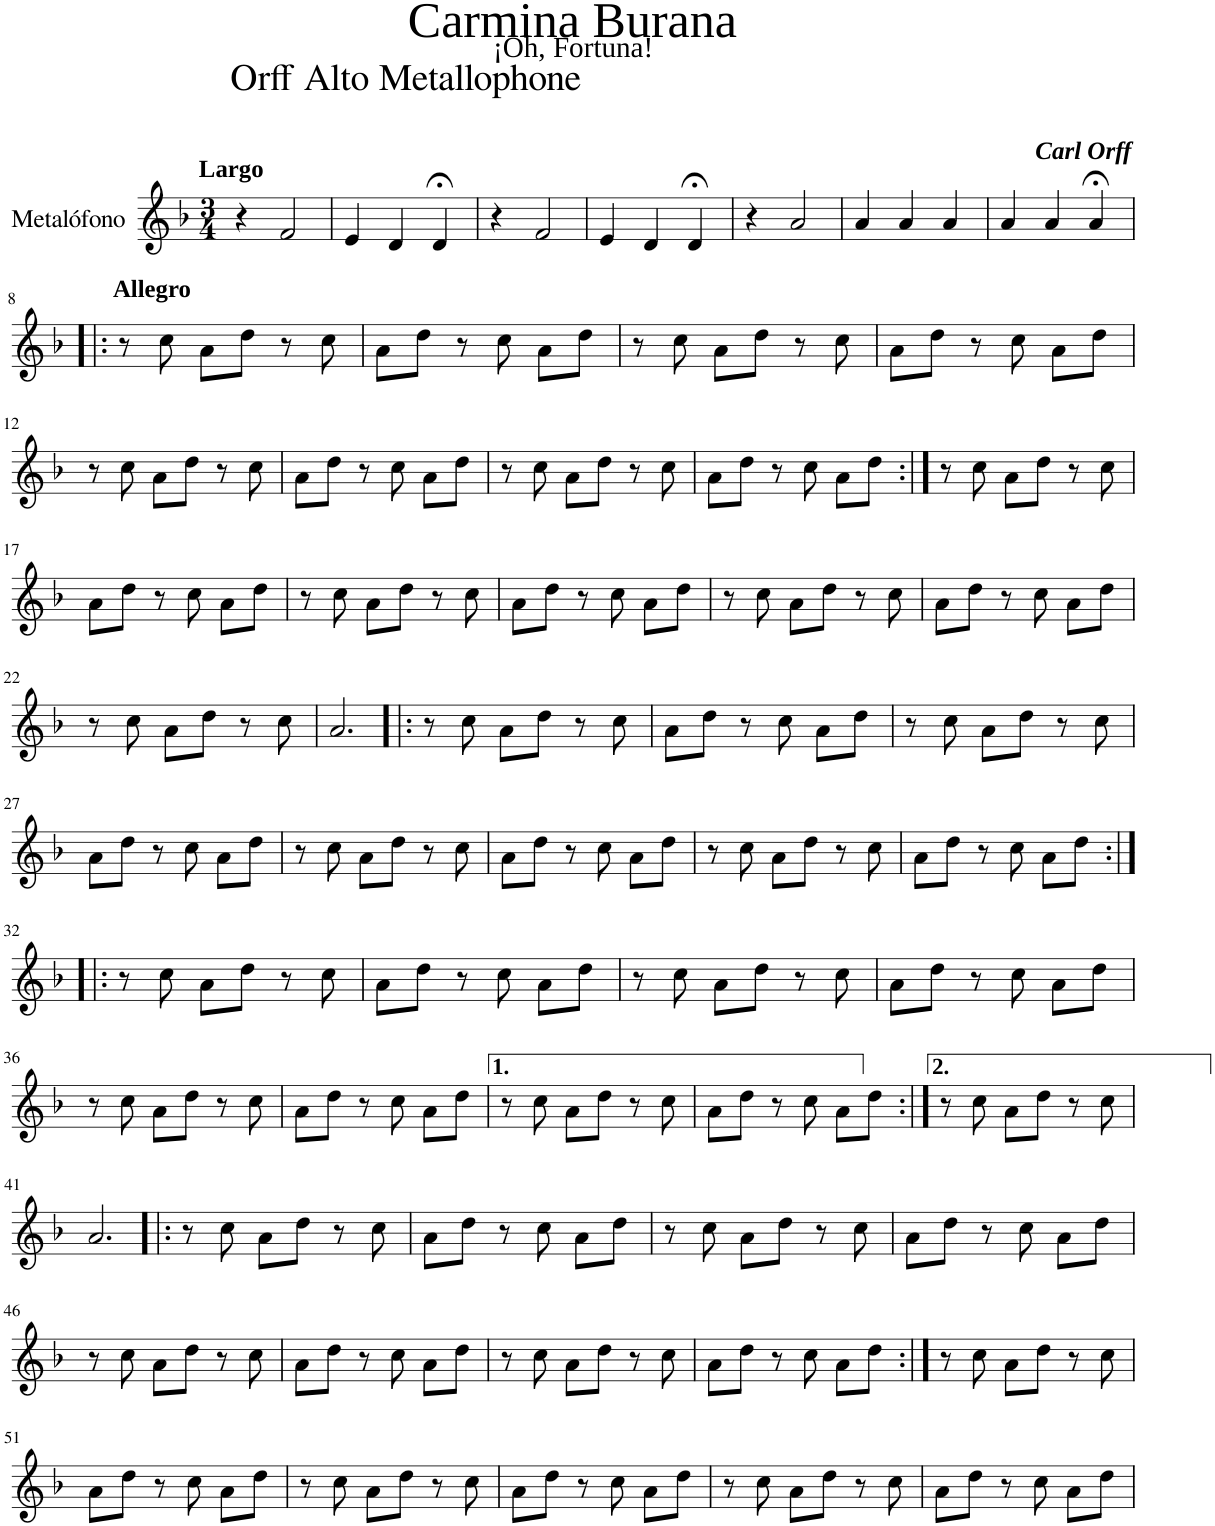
**kern
*part1
*staff1
*I"Metalófono
*clefG2
*k[b-]
*M3/4
=1
!LO:TX:a:B:t=Largo
4r
2f/
=2
4e/
4d/
4d;</
=3
4r
2f/
=4
4e/
4d/
4d;</
=5
4r
2a/
=6
4a/
4a/
4a/
=7
4a/
4a/
4a;</
!!LO:LB:g=z
=8!|:
!LO:TX:a:B:t=Allegro
8r
8cc\
8a\L
8dd\J
8r
8cc\
=9
8a\L
8dd\J
8r
8cc\
8a\L
8dd\J
=10
8r
8cc\
8a\L
8dd\J
8r
8cc\
=11
8a\L
8dd\J
8r
8cc\
8a\L
8dd\J
!!LO:LB:g=z
=12
8r
8cc\
8a\L
8dd\J
8r
8cc\
=13
8a\L
8dd\J
8r
8cc\
8a\L
8dd\J
=14
8r
8cc\
8a\L
8dd\J
8r
8cc\
=15
8a\L
8dd\J
8r
8cc\
8a\L
8dd\J
=16:|!
8r
8cc\
8a\L
8dd\J
8r
8cc\
!!LO:LB:g=z
=17
8a\L
8dd\J
8r
8cc\
8a\L
8dd\J
=18
8r
8cc\
8a\L
8dd\J
8r
8cc\
=19
8a\L
8dd\J
8r
8cc\
8a\L
8dd\J
=20
8r
8cc\
8a\L
8dd\J
8r
8cc\
=21
8a\L
8dd\J
8r
8cc\
8a\L
8dd\J
!!LO:LB:g=z
=22
8r
8cc\
8a\L
8dd\J
8r
8cc\
=23
2.a/
=24!|:
8r
8cc\
8a\L
8dd\J
8r
8cc\
=25
8a\L
8dd\J
8r
8cc\
8a\L
8dd\J
=26
8r
8cc\
8a\L
8dd\J
8r
8cc\
!!LO:LB:g=z
=27
8a\L
8dd\J
8r
8cc\
8a\L
8dd\J
=28
8r
8cc\
8a\L
8dd\J
8r
8cc\
=29
8a\L
8dd\J
8r
8cc\
8a\L
8dd\J
=30
8r
8cc\
8a\L
8dd\J
8r
8cc\
=31
8a\L
8dd\J
8r
8cc\
8a\L
8dd\J
!!LO:LB:g=z
=32:|!|:
8r
8cc\
8a\L
8dd\J
8r
8cc\
=33
8a\L
8dd\J
8r
8cc\
8a\L
8dd\J
=34
8r
8cc\
8a\L
8dd\J
8r
8cc\
=35
8a\L
8dd\J
8r
8cc\
8a\L
8dd\J
!!LO:LB:g=z
=36
8r
8cc\
8a\L
8dd\J
8r
8cc\
=37
8a\L
8dd\J
8r
8cc\
8a\L
8dd\J
=38
8r
8cc\
8a\L
8dd\J
8r
8cc\
=39
8a\L
8dd\J
8r
8cc\
8a\L
8dd\J
=40:|!
8r
8cc\
8a\L
8dd\J
8r
8cc\
!!LO:LB:g=z
=41
2.a/
=42!|:
8r
8cc\
8a\L
8dd\J
8r
8cc\
=43
8a\L
8dd\J
8r
8cc\
8a\L
8dd\J
=44
8r
8cc\
8a\L
8dd\J
8r
8cc\
=45
8a\L
8dd\J
8r
8cc\
8a\L
8dd\J
!!LO:LB:g=z
=46
8r
8cc\
8a\L
8dd\J
8r
8cc\
=47
8a\L
8dd\J
8r
8cc\
8a\L
8dd\J
=48
8r
8cc\
8a\L
8dd\J
8r
8cc\
=49
8a\L
8dd\J
8r
8cc\
8a\L
8dd\J
=50:|!
8r
8cc\
8a\L
8dd\J
8r
8cc\
!!LO:LB:g=z
=51
8a\L
8dd\J
8r
8cc\
8a\L
8dd\J
=52
8r
8cc\
8a\L
8dd\J
8r
8cc\
=53
8a\L
8dd\J
8r
8cc\
8a\L
8dd\J
=54
8r
8cc\
8a\L
8dd\J
8r
8cc\
=55
8a\L
8dd\J
8r
8cc\
8a\L
8dd\J
=
*-
